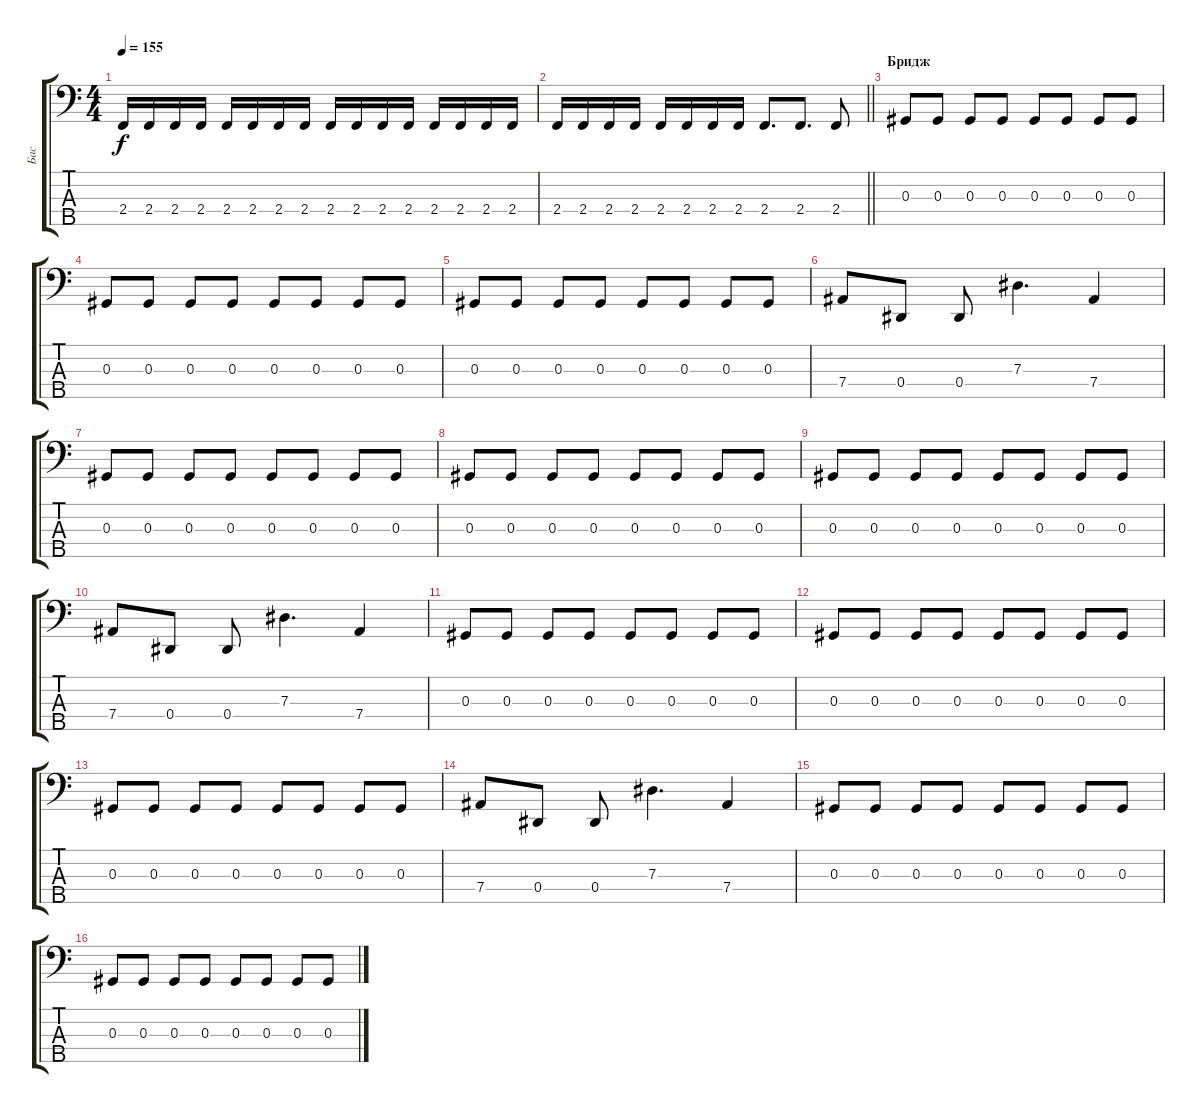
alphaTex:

\track ("Бас" "Бас") {instrument electricbasspick}
\staff {score tabs}
\tuning (Gb2 Db2 Ab1 Eb1 Bb0) {hide}
\ts (4 4)
\tempo 155
\clef f4
\ks c
2.4.16{dy f} 2.4.16 2.4.16 2.4.16 2.4.16 2.4.16 2.4.16 2.4.16 2.4.16 2.4.16 2.4.16 2.4.16 2.4.16 2.4.16 2.4.16 2.4.16 |
\barLineRight lightlight
2.4.16 2.4.16 2.4.16 2.4.16 2.4.16 2.4.16 2.4.16 2.4.16 2.4.8{d} 2.4.8{d} 2.4.8 |
\section ("" "Бридж")
0.3.8 0.3.8 0.3.8 0.3.8 0.3.8 0.3.8 0.3.8 0.3.8 |
0.3.8 0.3.8 0.3.8 0.3.8 0.3.8 0.3.8 0.3.8 0.3.8 |
0.3.8 0.3.8 0.3.8 0.3.8 0.3.8 0.3.8 0.3.8 0.3.8 |
7.4.8 0.4.8 0.4.8 7.3.4{d} 7.4.4 |
0.3.8 0.3.8 0.3.8 0.3.8 0.3.8 0.3.8 0.3.8 0.3.8 |
0.3.8 0.3.8 0.3.8 0.3.8 0.3.8 0.3.8 0.3.8 0.3.8 |
0.3.8 0.3.8 0.3.8 0.3.8 0.3.8 0.3.8 0.3.8 0.3.8 |
7.4.8 0.4.8 0.4.8 7.3.4{d} 7.4.4 |
0.3.8 0.3.8 0.3.8 0.3.8 0.3.8 0.3.8 0.3.8 0.3.8 |
0.3.8 0.3.8 0.3.8 0.3.8 0.3.8 0.3.8 0.3.8 0.3.8 |
0.3.8 0.3.8 0.3.8 0.3.8 0.3.8 0.3.8 0.3.8 0.3.8 |
7.4.8 0.4.8 0.4.8 7.3.4{d} 7.4.4 |
0.3.8 0.3.8 0.3.8 0.3.8 0.3.8 0.3.8 0.3.8 0.3.8 |
0.3.8 0.3.8 0.3.8 0.3.8 0.3.8 0.3.8 0.3.8 0.3.8
